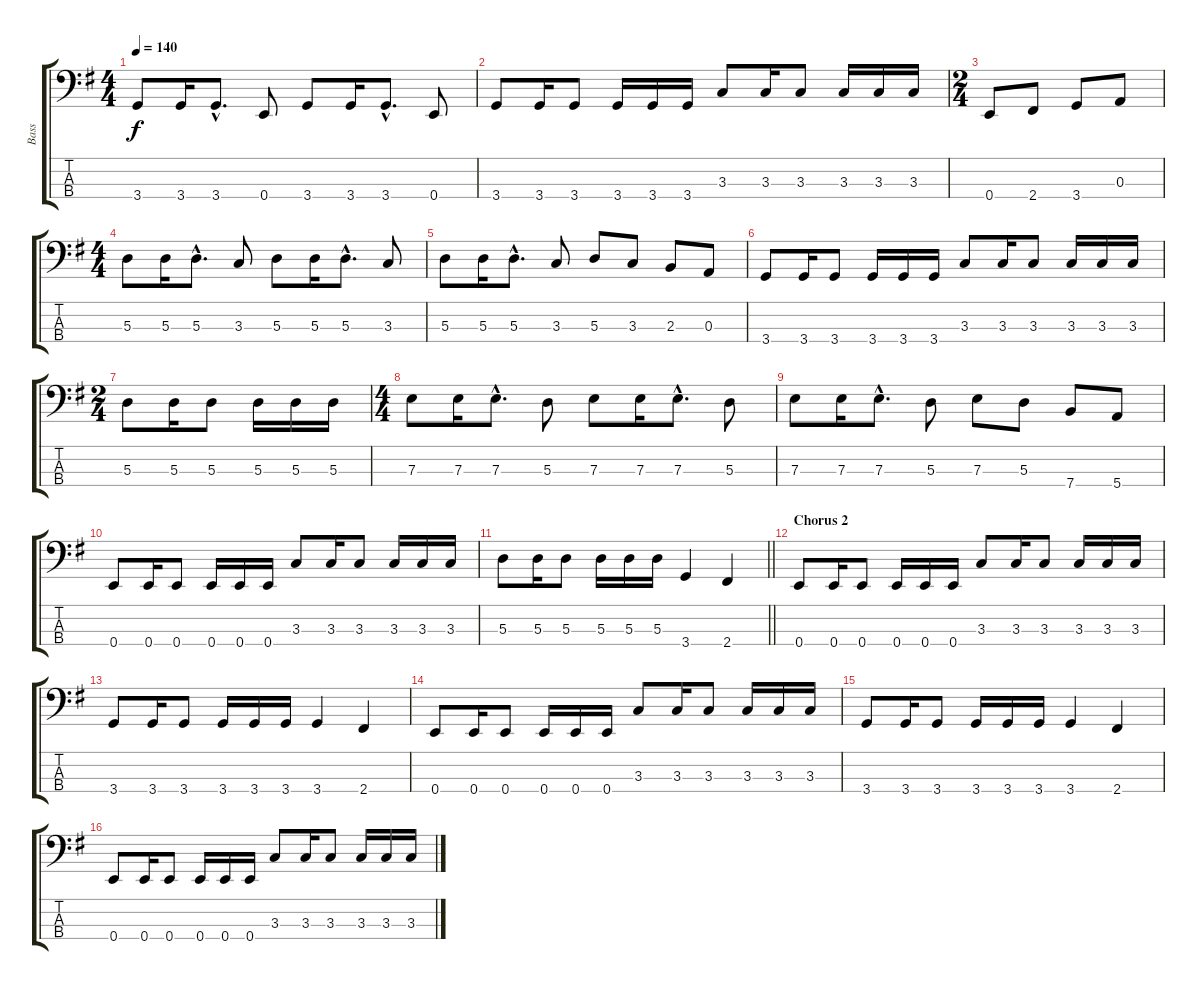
\track ("Bass" "Bass") {instrument electricbasspick}
\staff {score tabs}
\tuning (G2 D2 A1 E1) {hide}
\ts (4 4)
\tempo 140
\clef f4
\ks g
3.4.8{dy f} 3.4.16 3.4{hac}.8{d} 0.4.8 3.4.8 3.4.16 3.4{hac}.8{d} 0.4.8 |
3.4.8 3.4.16 3.4.8 3.4.16 3.4.16 3.4.16 3.3.8 3.3.16 3.3.8 3.3.16 3.3.16 3.3.16 |
\ts (2 4)
0.4.8 2.4.8 3.4.8 0.3.8 |
\ts (4 4)
5.3.8 5.3.16 5.3{hac}.8{d} 3.3.8 5.3.8 5.3.16 5.3{hac}.8{d} 3.3.8 |
5.3.8 5.3.16 5.3{hac}.8{d} 3.3.8 5.3.8 3.3.8 2.3.8 0.3.8 |
3.4.8 3.4.16 3.4.8 3.4.16 3.4.16 3.4.16 3.3.8 3.3.16 3.3.8 3.3.16 3.3.16 3.3.16 |
\ts (2 4)
5.3.8 5.3.16 5.3.8 5.3.16 5.3.16 5.3.16 |
\ts (4 4)
7.3.8 7.3.16 7.3{hac}.8{d} 5.3.8 7.3.8 7.3.16 7.3{hac}.8{d} 5.3.8 |
7.3.8 7.3.16 7.3{hac}.8{d} 5.3.8 7.3.8 5.3.8 7.4.8 5.4.8 |
0.4.8 0.4.16 0.4.8 0.4.16 0.4.16 0.4.16 3.3.8 3.3.16 3.3.8 3.3.16 3.3.16 3.3.16 |
\barLineRight lightlight
5.3.8 5.3.16 5.3.8 5.3.16 5.3.16 5.3.16 3.4.4 2.4.4 |
\section ("" "Chorus 2")
0.4.8 0.4.16 0.4.8 0.4.16 0.4.16 0.4.16 3.3.8 3.3.16 3.3.8 3.3.16 3.3.16 3.3.16 |
3.4.8 3.4.16 3.4.8 3.4.16 3.4.16 3.4.16 3.4.4 2.4.4 |
0.4.8 0.4.16 0.4.8 0.4.16 0.4.16 0.4.16 3.3.8 3.3.16 3.3.8 3.3.16 3.3.16 3.3.16 |
3.4.8 3.4.16 3.4.8 3.4.16 3.4.16 3.4.16 3.4.4 2.4.4 |
0.4.8 0.4.16 0.4.8 0.4.16 0.4.16 0.4.16 3.3.8 3.3.16 3.3.8 3.3.16 3.3.16 3.3.16
